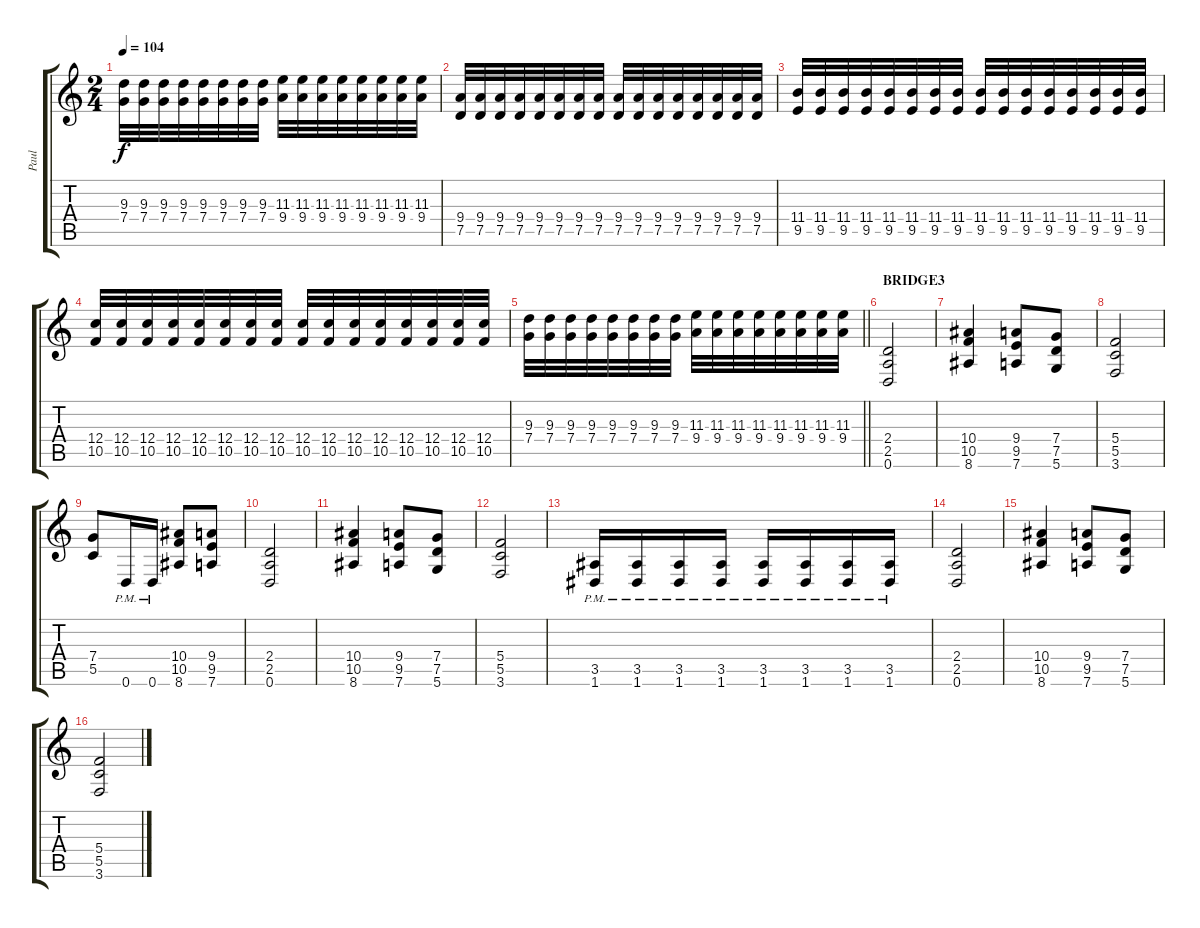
\track ("Paul" "Paul") {instrument distortionguitar}
\staff {score tabs}
\tuning (D4 A3 F3 C3 G2 D2) {hide}
\ts (2 4)
\tempo 104
\clef g2
\ks c
(9.3 7.4).32{dy f} (9.3 7.4).32 (9.3 7.4).32 (9.3 7.4).32 (9.3 7.4).32 (9.3 7.4).32 (9.3 7.4).32 (9.3 7.4).32 (11.3 9.4).32 (11.3 9.4).32 (11.3 9.4).32 (11.3 9.4).32 (11.3 9.4).32 (11.3 9.4).32 (11.3 9.4).32 (11.3 9.4).32 |
(9.4 7.5).32 (9.4 7.5).32 (9.4 7.5).32 (9.4 7.5).32 (9.4 7.5).32 (9.4 7.5).32 (9.4 7.5).32 (9.4 7.5).32 (9.4 7.5).32 (9.4 7.5).32 (9.4 7.5).32 (9.4 7.5).32 (9.4 7.5).32 (9.4 7.5).32 (9.4 7.5).32 (9.4 7.5).32 |
(11.4 9.5).32 (11.4 9.5).32 (11.4 9.5).32 (11.4 9.5).32 (11.4 9.5).32 (11.4 9.5).32 (11.4 9.5).32 (11.4 9.5).32 (11.4 9.5).32 (11.4 9.5).32 (11.4 9.5).32 (11.4 9.5).32 (11.4 9.5).32 (11.4 9.5).32 (11.4 9.5).32 (11.4 9.5).32 |
(12.4 10.5).32 (12.4 10.5).32 (12.4 10.5).32 (12.4 10.5).32 (12.4 10.5).32 (12.4 10.5).32 (12.4 10.5).32 (12.4 10.5).32 (12.4 10.5).32 (12.4 10.5).32 (12.4 10.5).32 (12.4 10.5).32 (12.4 10.5).32 (12.4 10.5).32 (12.4 10.5).32 (12.4 10.5).32 |
\barLineRight lightlight
(9.3 7.4).32 (9.3 7.4).32 (9.3 7.4).32 (9.3 7.4).32 (9.3 7.4).32 (9.3 7.4).32 (9.3 7.4).32 (9.3 7.4).32 (11.3 9.4).32 (11.3 9.4).32 (11.3 9.4).32 (11.3 9.4).32 (11.3 9.4).32 (11.3 9.4).32 (11.3 9.4).32 (11.3 9.4).32 |
\section ("" "BRIDGE3")
(2.4 2.5 0.6).2 |
(10.4 10.5 8.6).4 (9.4 9.5 7.6).8 (7.4 7.5 5.6).8 |
(5.4 5.5 3.6).2 |
(7.4 5.5).8 0.6{pm}.16 0.6{pm}.16 (10.4 10.5 8.6).8 (9.4 9.5 7.6).8 |
(2.4 2.5 0.6).2 |
(10.4 10.5 8.6).4 (9.4 9.5 7.6).8 (7.4 7.5 5.6).8 |
(5.4 5.5 3.6).2 |
(3.5{pm} 1.6{pm}).16 (3.5{pm} 1.6{pm}).16 (3.5{pm} 1.6{pm}).16 (3.5{pm} 1.6{pm}).16 (3.5{pm} 1.6{pm}).16 (3.5{pm} 1.6{pm}).16 (3.5{pm} 1.6{pm}).16 (3.5{pm} 1.6{pm}).16 |
(2.4 2.5 0.6).2 |
(10.4 10.5 8.6).4 (9.4 9.5 7.6).8 (7.4 7.5 5.6).8 |
(5.4 5.5 3.6).2
